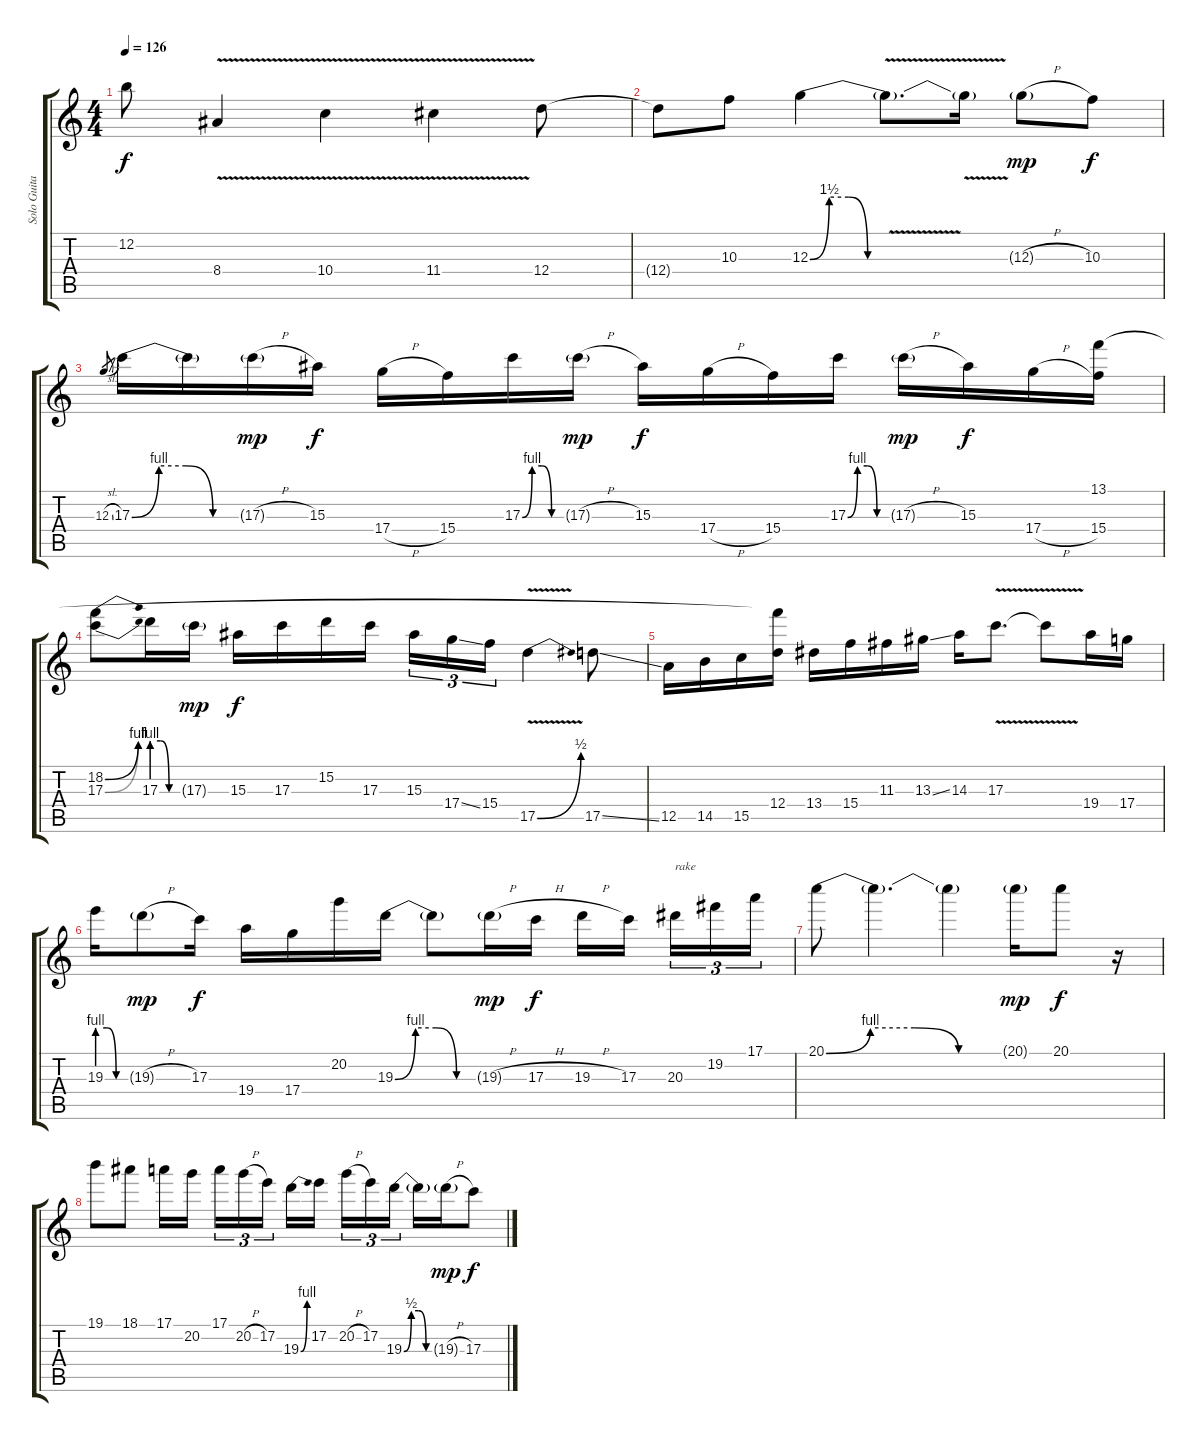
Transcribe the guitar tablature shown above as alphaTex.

\track ("Solo Guitar" "Solo Guita") {instrument distortionguitar}
\staff {score tabs}
\tuning (E4 B3 G3 D3 A2 E2) {hide}
\ts (4 4)
\tempo 126
\clef g2
\ks c
12.2.8{dy f} 8.4{v}.4 10.4{v}.4 11.4{v}.4 12.4.8 |
12.4{t}.8 10.3.8 12.3{be (custom 0 0 15 6 30 6 45 0 60 0)}.4 12.3{v t}.8{d} 12.3{t}.16 12.3{h g}.8{dy mp} 10.3.8{dy f} |
12.3{sl}.8{gr} 17.3{be (custom 0 0 15 4 30 4 45 0 60 0)}.16 17.3{t}.16 17.3{h g}.16{dy mp} 15.3.16{dy f} 17.4{h}.16 15.4.16 17.3{be (custom 0 0 15 4 30 4 45 0 60 0)}.16 17.3{h g}.16{dy mp} 15.3.16{dy f} 17.4{h}.16 15.4.16 17.3{be (custom 0 0 15 4 30 4 45 0 60 0)}.16 17.3{h g}.16{dy mp} 15.3.16{dy f} 17.4{h}.16 (13.1{t} 15.4).16 |
(18.2{be (bend 0 0 60 4)} 17.3{be (bend 0 0 60 4)}).8 17.3{be (custom 0 4 20 4 40 0 60 0)}.16 17.3{g}.16{dy mp} 15.3.16{dy f} 17.3.16 15.2.16 17.3.16 15.3.16{tu (3 2)} 17.4{ss}.16{tu (3 2)} 15.4.16{tu (3 2)} 17.5{be (bend 0 0 60 2) v}.4 17.5{ss}.8 |
12.5.16 14.5.16 15.5.16 (13.1{t} 12.4).16 13.4.16 15.4.16 11.3.16 13.3{ss}.16 14.3.16 17.3{v}.8{d} 17.3{t}.8 19.4.16 17.4.16 |
19.3{be (custom 0 4 20 4 40 0 60 0)}.16 19.3{h g}.8{dy mp} 17.3.16{dy f} 19.4.16 17.4.16 20.2.16 19.3{be (custom 0 0 15 4 30 4 45 0 60 0)}.16 19.3{t}.8 19.3{h g}.16{dy mp} 17.3{h}.16{dy f} 19.3{h}.16 17.3.16{beam splitsecondary} 20.3.16{tu (3 2) txt "rake"} 19.2.16{tu (3 2)} 17.1.16{tu (3 2)} |
20.1{be (custom 0 0 15 4 30 4 45 0 60 0)}.8 20.1{t}.4{d} 20.1{t}.4 20.1{g}.16{dy mp} 20.1.8{dy f} r.16 |
19.1.8 18.1.8 17.1.16 20.2.16{beam splitsecondary} 17.1.16{tu (3 2)} 20.2{h}.16{tu (3 2)} 17.2.16{tu (3 2)} 19.3{be (bend 0 0 60 4)}.16 17.2.16{beam splitsecondary} 20.2{h}.16{tu (3 2)} 17.2.16{tu (3 2)} 19.3{be (custom 0 0 15 2 30 2 45 0 60 0)}.16{tu (3 2)} 19.3{t}.16 19.3{h g}.16{dy mp} 17.3.8{dy f}
